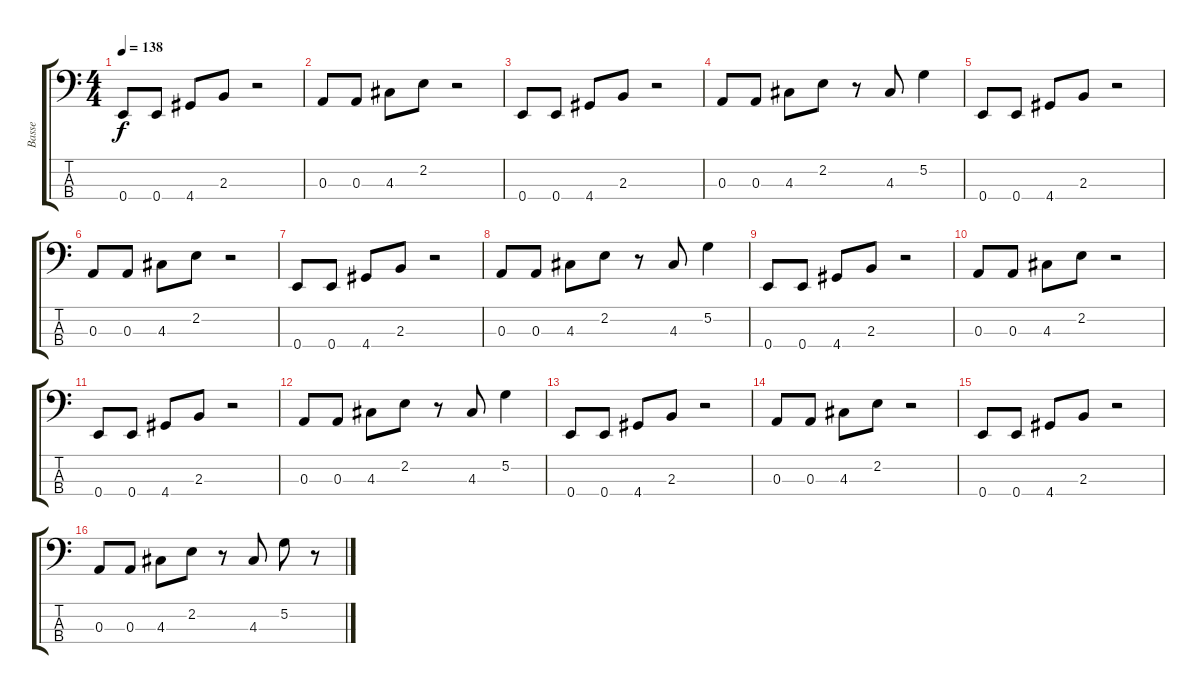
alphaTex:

\track ("Basse" "Basse") {instrument electricbassfinger}
\staff {score tabs}
\tuning (G2 D2 A1 E1) {hide}
\ts (4 4)
\tempo 138
\clef f4
\ks c
0.4.8{dy f} 0.4.8 4.4.8 2.3.8 r.2 |
0.3.8 0.3.8 4.3.8 2.2.8 r.2 |
0.4.8 0.4.8 4.4.8 2.3.8 r.2 |
0.3.8 0.3.8 4.3.8 2.2.8 r.8 4.3.8 5.2.4 |
0.4.8 0.4.8 4.4.8 2.3.8 r.2 |
0.3.8 0.3.8 4.3.8 2.2.8 r.2 |
0.4.8 0.4.8 4.4.8 2.3.8 r.2 |
0.3.8 0.3.8 4.3.8 2.2.8 r.8 4.3.8 5.2.4 |
0.4.8 0.4.8 4.4.8 2.3.8 r.2 |
0.3.8 0.3.8 4.3.8 2.2.8 r.2 |
0.4.8 0.4.8 4.4.8 2.3.8 r.2 |
0.3.8 0.3.8 4.3.8 2.2.8 r.8 4.3.8 5.2.4 |
0.4.8 0.4.8 4.4.8 2.3.8 r.2 |
0.3.8 0.3.8 4.3.8 2.2.8 r.2 |
0.4.8 0.4.8 4.4.8 2.3.8 r.2 |
0.3.8 0.3.8 4.3.8 2.2.8 r.8 4.3.8 5.2.8 r.8
